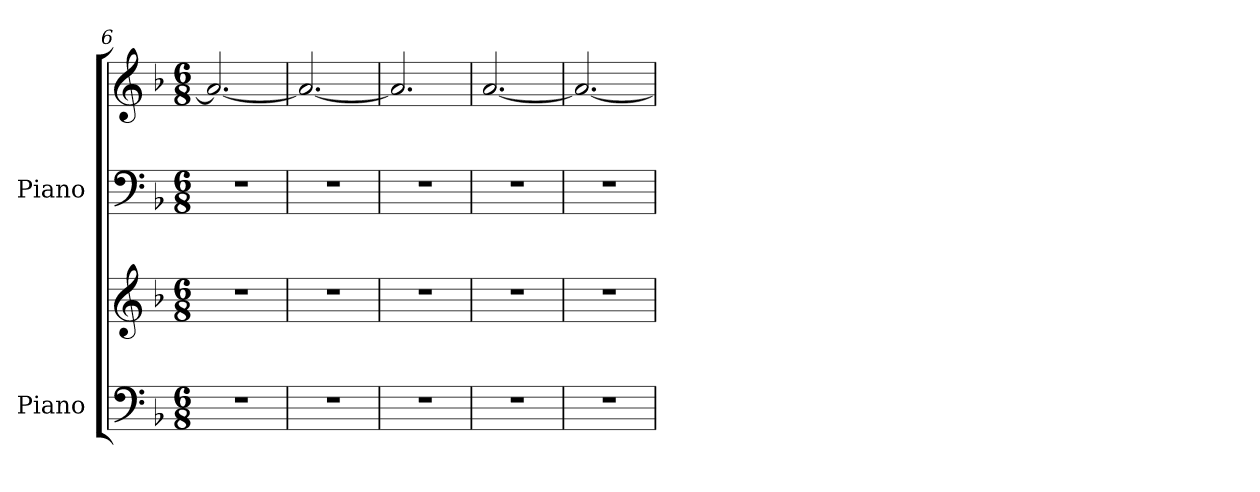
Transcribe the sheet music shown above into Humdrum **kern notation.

**kern	**kern	**kern	**kern
*part2	*part2	*part1	*part1
*staff4	*staff3	*staff2	*staff1
*I"Piano	*	*I"Piano	*
*I'Pno.	*	*I'Pno.	*
*clefF4	*clefG2	*clefF4	*clefG2
*k[b-]	*k[b-]	*k[b-]	*k[b-]
*M6/8	*M6/8	*M6/8	*M6/8
=6	=6	=6	=6
2.r	2.r	2.r	2.a/_
=7	=7	=7	=7
2.r	2.r	2.r	2.a/_
=8	=8	=8	=8
2.r	2.r	2.r	2.a/]
=9	=9	=9	=9
2.r	2.r	2.r	[2.a/
=10	=10	=10	=10
2.r	2.r	2.r	2.a/_
=	=	=	=
*-	*-	*-	*-
